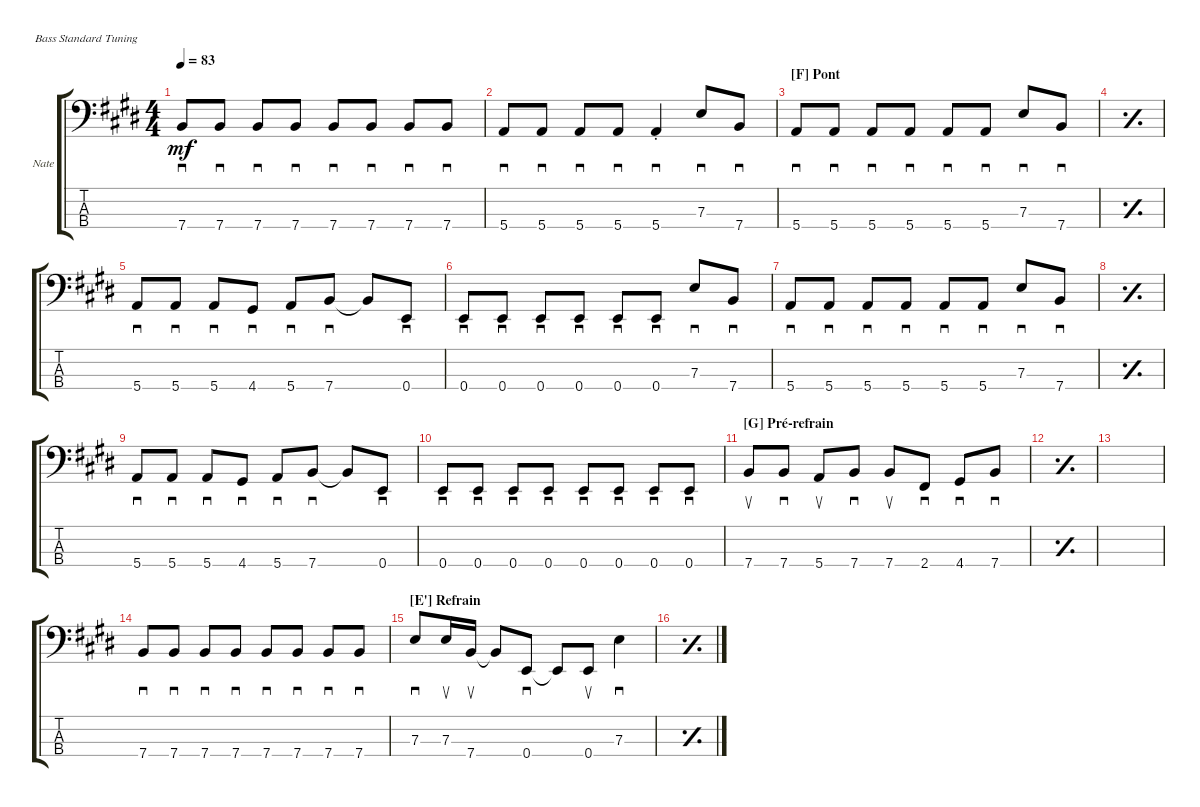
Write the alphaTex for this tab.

\defaultSystemsLayout 4
\bracketExtendMode groupsimilarinstruments
\firstSystemTrackNameOrientation horizontal
\otherSystemsTrackNameOrientation horizontal
\track ("Bass - Nate Mendel" "Nate") {instrument electricbassfinger}
\staff {score tabs}
\tuning (G2 D2 A1 E1)
\ts (4 4)
\tempo 83
\clef f4
\ks e
7.4.8{sd dy mf} 7.4.8{sd} 7.4.8{sd} 7.4.8{sd} 7.4.8{sd} 7.4.8{sd} 7.4.8{sd} 7.4.8{sd} |
5.4.8{sd} 5.4.8{sd} 5.4.8{sd} 5.4.8{sd} 5.4{st}.4{sd} 7.3.8{sd} 7.4.8{sd} |
\section ("F" "Pont")
5.4.8{sd} 5.4.8{sd} 5.4.8{sd} 5.4.8{sd} 5.4.8{sd} 5.4.8{sd} 7.3.8{sd} 7.4.8{sd} |
\simile simple
|
\simile none
5.4.8{sd} 5.4.8{sd} 5.4.8{sd} 4.4.8{sd} 5.4.8{sd} 7.4.8{sd} 7.4{t}.8 0.4.8{sd} |
0.4.8{sd} 0.4.8{sd} 0.4.8{sd} 0.4.8{sd} 0.4.8{sd} 0.4.8{sd} 7.3.8{sd} 7.4.8{sd} |
5.4.8{sd} 5.4.8{sd} 5.4.8{sd} 5.4.8{sd} 5.4.8{sd} 5.4.8{sd} 7.3.8{sd} 7.4.8{sd} |
\simile simple
|
\simile none
5.4.8{sd} 5.4.8{sd} 5.4.8{sd} 4.4.8{sd} 5.4.8{sd} 7.4.8{sd} 7.4{t}.8 0.4.8{sd} |
0.4.8{sd} 0.4.8{sd} 0.4.8{sd} 0.4.8{sd} 0.4.8{sd} 0.4.8{sd} 0.4.8{sd} 0.4.8{sd} |
\section ("G" "Pré-refrain")
7.4.8{su} 7.4.8{sd} 5.4.8{su} 7.4.8{sd} 7.4.8{su} 2.4.8{sd} 4.4.8{sd} 7.4.8{sd} |
\simile simple
|
|
\simile none
7.4.8{sd} 7.4.8{sd} 7.4.8{sd} 7.4.8{sd} 7.4.8{sd} 7.4.8{sd} 7.4.8{sd} 7.4.8{sd} |
\section ("E'" "Refrain")
7.3.8{sd} 7.3.16{su} 7.4.16{su} 7.4{t}.8 0.4.8{sd} 0.4{t}.8 0.4.8{su} 7.3.4{sd} |
\simile simple
